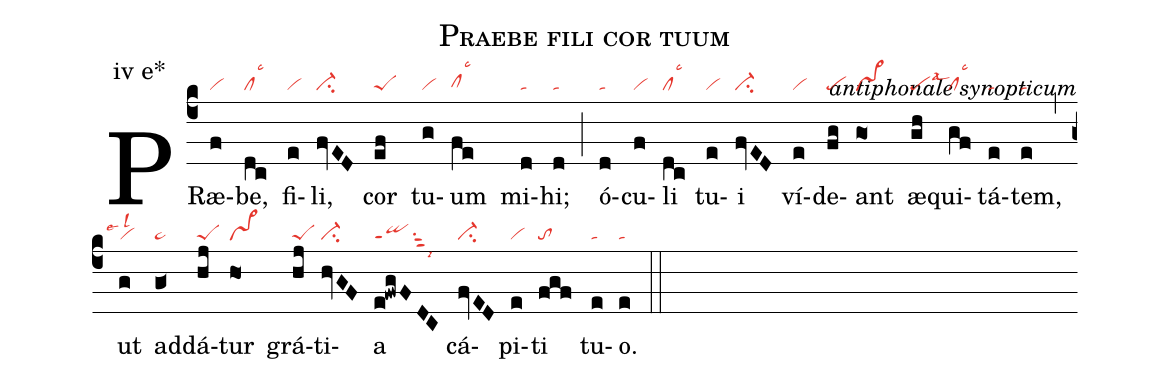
name: Praebe fili cor tuum;
commentary: antiphonale synopticum;
annotation: iv e*;
mode: 4;
nabc-lines: 1;
%%
(c4)
PRæ(f|vi)be,(dc|cllsc3) fi(e|vi)li,(fvED|ci-) cor(ef|peS) tu(g|vi)um(fe|clhglsc3) mi(d|ta)hi;(d|ta) (;)
ó(d|ta)cu(f|vi)li(dc|cllsc3) tu(e|vi)i(fvED|ci-) ví(e|vi)de(fg|pe)ant(go>|vs>) æ(gh|pelsal3)qui(gf|cllsc3)tá(e|ta)tem,(e|ta) (,)
ut(g|```vilse1lsl2) ad(g<|ta>)dá(hj|peS)tur(ho>|vs>) grá(hj|peS)ti(hvGF|ci-)a(e!fwgFDC|qippt1su1sut2lsi9) cá(fvED|ci-)pi(e|vi)ti(fgf|to) tu(e|ta)o.(e|ta) (::)
